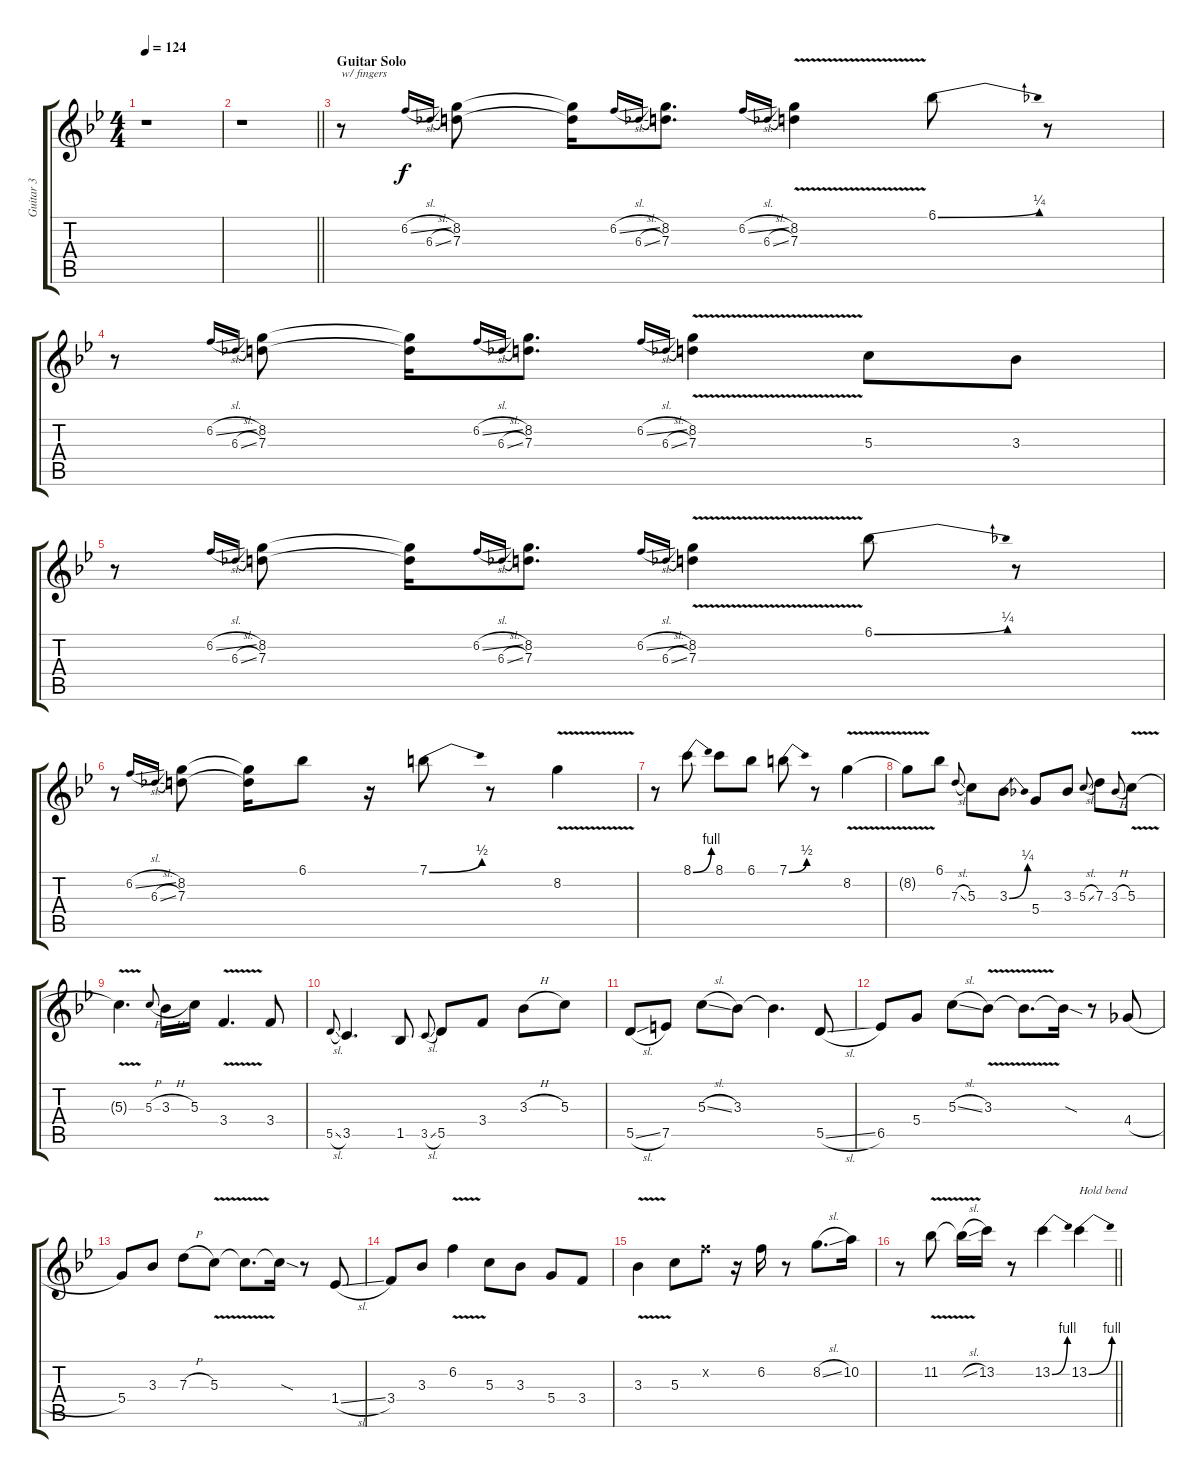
\track ("Guitar 3" "Guitar 3") {instrument distortionguitar}
\staff {score tabs}
\tuning (E4 B3 G3 D3 A2 E2) {hide}
\ts (4 4)
\tempo 124
\clef g2
\ks gminor
r.1{dy f} |
\barLineRight lightlight
r.1 |
\section ("" "Guitar Solo")
r.8{txt "w/ fingers"} 6.2{sl}.16{gr onbeat} 6.3{sl}.16{gr onbeat} (8.2 7.3).8 (8.2{t} 7.3{t}).16 6.2{sl}.16{gr onbeat} 6.3{sl}.16{gr onbeat} (8.2 7.3).8{d} 6.2{sl}.16{gr onbeat} 6.3{sl}.16{gr onbeat} (8.2{v} 7.3{v}).4 6.1{be (bend 0 0 60 1)}.8 r.8 |
r.8 6.2{sl}.16{gr onbeat} 6.3{sl}.16{gr onbeat} (8.2 7.3).8 (8.2{t} 7.3{t}).16 6.2{sl}.16{gr onbeat} 6.3{sl}.16{gr onbeat} (8.2 7.3).8{d} 6.2{sl}.16{gr onbeat} 6.3{sl}.16{gr onbeat} (8.2{v} 7.3{v}).4 5.3.8 3.3.8 |
r.8 6.2{sl}.16{gr onbeat} 6.3{sl}.16{gr onbeat} (8.2 7.3).8 (8.2{t} 7.3{t}).16 6.2{sl}.16{gr onbeat} 6.3{sl}.16{gr onbeat} (8.2 7.3).8{d} 6.2{sl}.16{gr onbeat} 6.3{sl}.16{gr onbeat} (8.2{v} 7.3{v}).4 6.1{be (bend 0 0 60 1)}.8 r.8 |
r.8 6.2{sl}.16{gr onbeat} 6.3{sl}.16{gr onbeat} (8.2 7.3).8 (8.2{t} 7.3{t}).16 6.1.8 r.16 7.1{be (bend 0 0 60 2)}.8 r.8 8.2{v}.4 |
r.8 8.1{be (bend 0 0 60 4)}.8 8.1.8 6.1.8 7.1{be (bend 0 0 60 2)}.8 r.8 8.2{v}.4 |
8.2{t}.8 6.1.8 7.3{sl}.8{gr onbeat} 5.3.8 3.3{be (bend 0 0 60 1)}.8 5.4.8 3.3.8 5.3{sl}.8{gr onbeat} 7.3.8 3.3{h}.8{gr onbeat} 5.3{v}.8 |
5.3{t}.4{d} 5.3{h}.8{gr onbeat} 3.3{h}.16 5.3.16 3.4{v}.4{d} 3.4.8 |
5.5{sl}.8{gr onbeat} 3.5.4{d} 1.5.8 3.5{sl}.8{gr onbeat} 5.5.8 3.4.8 3.3{h}.8 5.3.8 |
5.5{sl}.8 7.5.8 5.3{sl}.8 3.3.8 3.3{t}.4{d} 5.5{sl}.8 |
6.5.8 5.4.8 5.3{sl}.8 3.3{v}.8 3.3{t}.8{d} 3.3{sod t}.16 r.8 4.4{h}.8 |
5.4.8 3.3.8 7.3{h}.8 5.3{v}.8 5.3{t}.8{d} 5.3{sod t}.16 r.8 1.4{sl}.8 |
3.4.8 3.3.8 6.2{v}.4 5.3.8 3.3.8 5.4.8 3.4.8 |
3.3{v}.4 5.3.8 6.2{x}.8 r.16 6.2.16 r.8 8.2{sl}.8{d} 10.2.16 |
\barLineRight lightlight
r.8 11.2{v}.8 11.2{sl t}.16 13.2.16 r.8 13.2{be (bend 0 0 60 4)}.4 13.2{be (bend 0 0 60 4)}.4{txt "Hold bend"}
